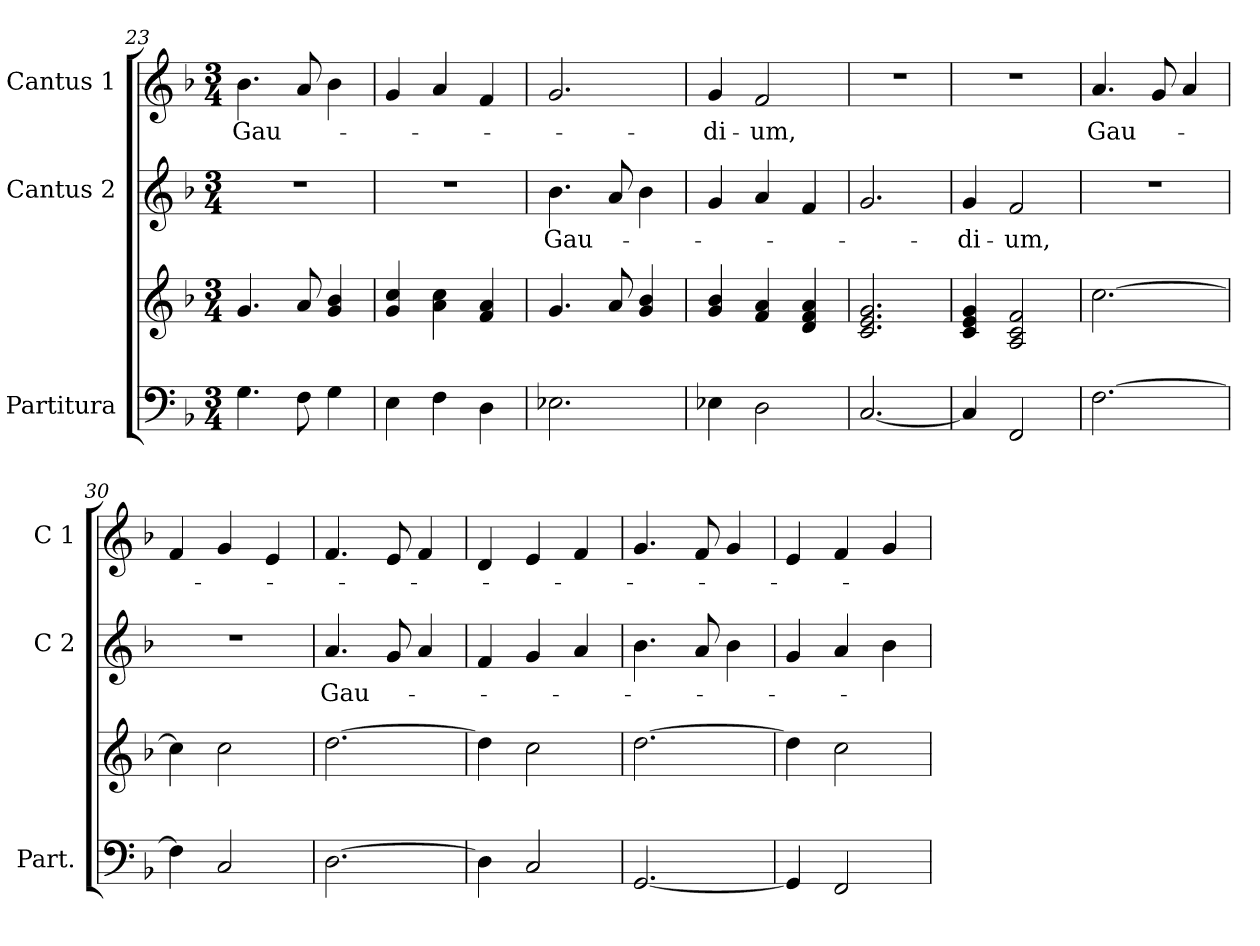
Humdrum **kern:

**kern	**kern	**kern	**text	**kern	**text
*part3	*part3	*part2	*part2	*part1	*part1
*staff4	*staff3	*staff2	*staff2	*staff1	*staff1
*I"Partitura	*	*I"Cantus 2	*	*I"Cantus 1	*
*I'Part.	*	*I'C 2	*	*I'C 1	*
*clefF4	*clefG2	*clefG2	*	*clefG2	*
*k[b-]	*k[b-]	*k[b-]	*	*k[b-]	*
*F:	*F:	*F:	*	*F:	*
*M3/4	*M3/4	*M3/4	*	*M3/4	*
=23	=23	=23	=23	=23	=23
!	!	!	!	!	!LO:LY:b
4.G\	4.g!/	2.r	.	4.b-\	Gau-
8F\	8a!/	.	.	8a/	.
4G\	4g!/ 4b-!/	.	.	4b-\	.
=24	=24	=24	=24	=24	=24
4E\	4g!/ 4cc!/	2.r	.	4g/	.
4F\	4a!\ 4cc!\	.	.	4a/	.
4D\	4f!/ 4a!/	.	.	4f/	.
=25	=25	=25	=25	=25	=25
!	!	!	!LO:LY:b	!	!
2.E-X\	4.g!/	4.b-\	Gau-	2.g/	.
.	8a!/	8a/	.	.	.
.	4g!/ 4b-!/	4b-\	.	.	.
=26	=26	=26	=26	=26	=26
!	!	!	!	!	!LO:LY:b
4E-X\	4g!/ 4b-!/	4g/	.	4g/	-di-
!	!	!	!	!	!LO:LY:b
2D\	4f!/ 4a!/	4a/	.	2f/	-um,
.	4d!/ 4f!/ 4a!/	4f/	.	.	.
!!LO:PB:g=z
=27	=27	=27	=27	=27	=27
[2.C/	2.c!/ 2.e!/ 2.g!/	2.g/	.	2.r	.
=28	=28	=28	=28	=28	=28
!	!	!	!LO:LY:b	!	!
4C/]	4c!/ 4e!/ 4g!/	4g/	-di-	2.r	.
!	!	!	!LO:LY:b	!	!
2FF/	2A!/ 2c!/ 2f!/	2f/	-um,	.	.
=29	=29	=29	=29	=29	=29
!	!	!	!	!	!LO:LY:b
[2.F\	[2.cc!\	2.r	.	4.a/	Gau-
.	.	.	.	8g/	.
.	.	.	.	4a/	.
=30	=30	=30	=30	=30	=30
4F\]	4cc!\]	2.r	.	4f/	.
2C/	2cc!\	.	.	4g/	.
.	.	.	.	4e/	.
=31	=31	=31	=31	=31	=31
!	!	!	!LO:LY:b	!	!
[2.D\	[2.dd!\	4.a/	Gau-	4.f/	.
.	.	8g/	.	8e/	.
.	.	4a/	.	4f/	.
=32	=32	=32	=32	=32	=32
4D\]	4dd!\]	4f/	.	4d/	.
2C/	2cc!\	4g/	.	4e/	.
.	.	4a/	.	4f/	.
=33	=33	=33	=33	=33	=33
[2.GG/	[2.dd!\	4.b-\	.	4.g/	.
.	.	8a/	.	8f/	.
.	.	4b-\	.	4g/	.
=34	=34	=34	=34	=34	=34
4GG/]	4dd!\]	4g/	.	4e/	.
2FF/	2cc!\	4a/	.	4f/	.
.	.	4b-\	.	4g/	.
=	=	=	=	=	=
*-	*-	*-	*-	*-	*-
